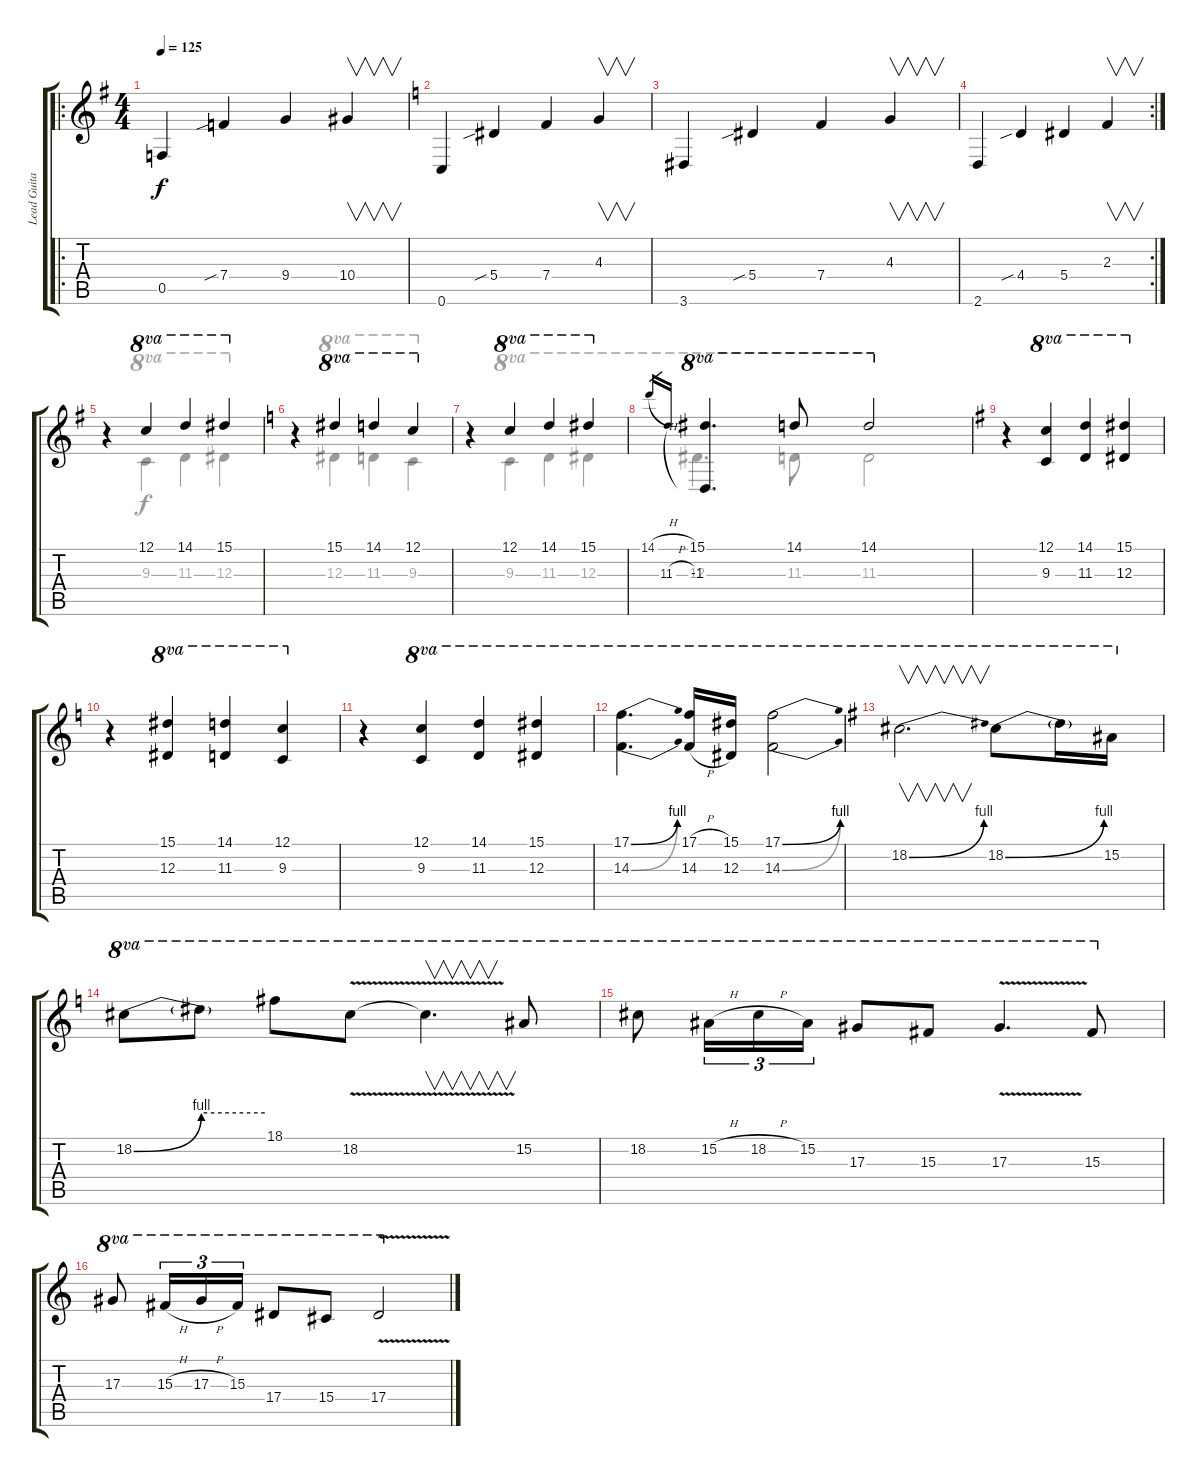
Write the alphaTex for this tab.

\track ("Lead Guitar" "Lead Guita") {instrument distortionguitar}
\staff {score tabs}
\tuning (C4 G3 Eb3 Bb2 F2 C2) {hide}
\voice
\ro
\ts (4 4)
\tempo 125
\clef g2
\ks g
0.5.4{dy f} 7.4{sib}.4 9.4.4 10.4.4{v} |
\ks c
0.6.4 5.4{sib}.4 7.4.4 4.3.4{v} |
3.6.4 5.4{sib}.4 7.4.4 4.3.4{v} |
\rc 2
2.6.4 4.4{sib}.4 5.4.4 2.3.4{v} |
\ks g
r.4 12.1.4{ot 8va} 14.1.4{ot 8va} 15.1.4{ot 8va} |
\ks c
r.4 15.1.4{ot 8va} 14.1.4{ot 8va} 12.1.4{ot 8va} |
r.4 12.1.4{ot 8va} 14.1.4{ot 8va} 15.1.4{ot 8va} |
14.1{h}.16{gr} 11.3{h}.16{gr} (15.1 -1.3).4{d ot 8va} 14.1.8{ot 8va} 14.1.2{ot 8va} |
\ks g
r.4 (12.1 9.3).4{ot 8va} (14.1 11.3).4{ot 8va} (15.1 12.3).4{ot 8va} |
\ks c
r.4 (15.1 12.3).4{ot 8va} (14.1 11.3).4{ot 8va} (12.1 9.3).4{ot 8va} |
r.4 (12.1 9.3).4{ot 8va} (14.1 11.3).4{ot 8va} (15.1 12.3).4{ot 8va} |
(17.1{be (bend 0 0 60 4)} 14.3{be (bend 0 0 60 4)}).4{d ot 8va} (17.1{h} 14.3{h}).16{ot 8va} (15.1 12.3).16{ot 8va} (17.1{be (bend 0 0 60 4)} 14.3{be (bend 0 0 60 4)}).2{ot 8va} |
\ks g
18.2{be (bend 0 0 60 4)}.2{v d ot 8va} 18.2{be (bend 0 0 60 4)}.8{ot 8va} 18.2{t}.16{ot 8va} 15.2.16{ot 8va} |
\ks c
18.2{be (bend 0 0 60 4)}.8{ot 8va} 18.2{be (hold 0 4 60 4) t}.8{ot 8va} 18.1.8{ot 8va} 18.2{v}.8{ot 8va} 18.2{t}.4{v d ot 8va} 15.2.8{ot 8va} |
18.2.8{ot 8va} 15.2{h}.16{tu (3 2) ot 8va} 18.2{h}.16{tu (3 2) ot 8va} 15.2.16{tu (3 2) ot 8va} 17.3.8{ot 8va} 15.3.8{ot 8va} 17.3{v}.4{d ot 8va} 15.3.8{ot 8va} |
17.3.8{ot 8va} 15.3{h}.16{tu (3 2) ot 8va} 17.3{h}.16{tu (3 2) ot 8va} 15.3.16{tu (3 2) ot 8va} 17.4.8{ot 8va} 15.4.8{ot 8va} 17.4{v}.2{ot 8va}
\voice
\clef g2
\ottava regular
\simile none
\ks g
|
\ks c
|
|
|
\ks g
r.4 9.3.4{ot 8va} 11.3.4{ot 8va} 12.3.4{ot 8va} |
\ks c
r.4 12.3.4{ot 8va} 11.3.4{ot 8va} 9.3.4{ot 8va} |
r.4 9.3.4{ot 8va} 11.3.4{ot 8va} 12.3.4{ot 8va} |
12.3.4{d ot 8va} 11.3.8{ot 8va} 11.3.2{ot 8va} |
\ks g
|
\ks c
|
|
|
\ks g
|
\ks c
|
|
